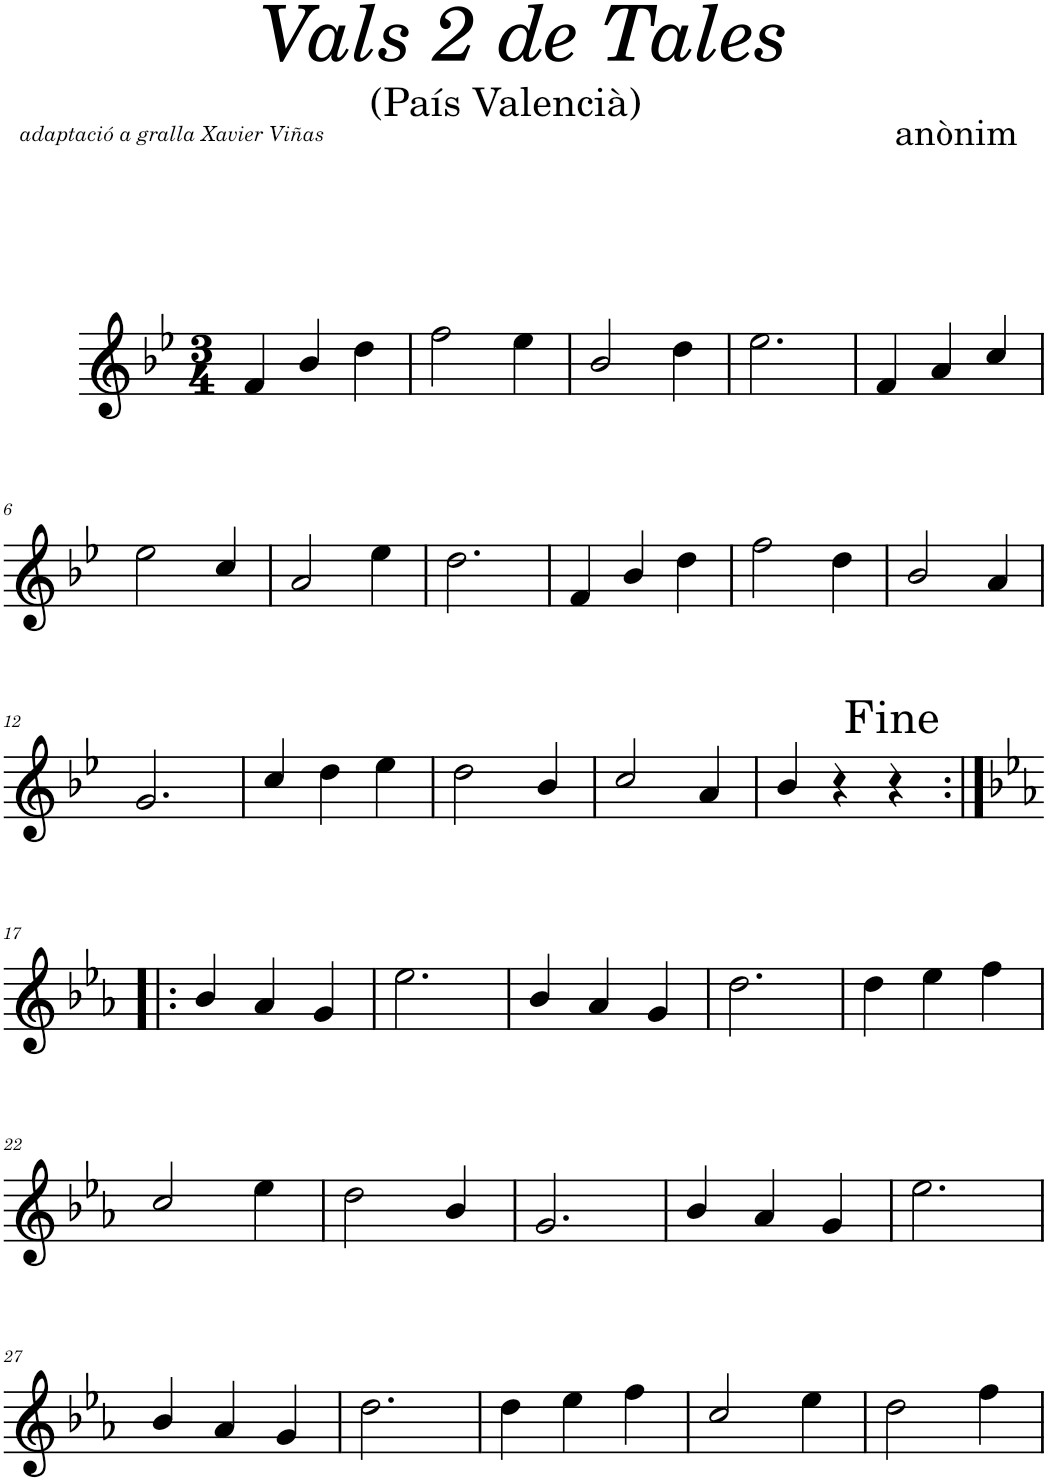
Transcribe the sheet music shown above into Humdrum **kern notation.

**kern
*part1
*staff1
*I"Gralla
*I'Gr.
*clefG2
*k[b-e-]
*M3/4
=1
4f/
4b-/
4dd\
=2
2ff\
4ee-\
=3
2b-/
4dd\
=4
2.ee-\
=5
4f/
4a/
4cc/
!!LO:LB:g=z
=6
2ee-\
4cc/
=7
2a/
4ee-\
=8
2.dd\
=9
4f/
4b-/
4dd\
=10
2ff\
4dd\
=11
2b-/
4a/
!!LO:LB:g=z
=12
2.g/
=13
4cc/
4dd\
4ee-\
=14
2dd\
4b-/
=15
2cc/
4a/
=16
4b-/
4r
4r
!!LO:LB:g=z
=17:|!|:
*k[b-e-a-]
4b-/
4a-/
4g/
=18
2.ee-\
=19
4b-/
4a-/
4g/
=20
2.dd\
=21
4dd\
4ee-\
4ff\
!!LO:LB:g=z
=22
2cc/
4ee-\
=23
2dd\
4b-/
=24
2.g/
=25
4b-/
4a-/
4g/
=26
2.ee-\
!!LO:LB:g=z
=27
4b-/
4a-/
4g/
=28
2.dd\
=29
4dd\
4ee-\
4ff\
=30
2cc/
4ee-\
=31
2dd\
4ff\
=
*-
